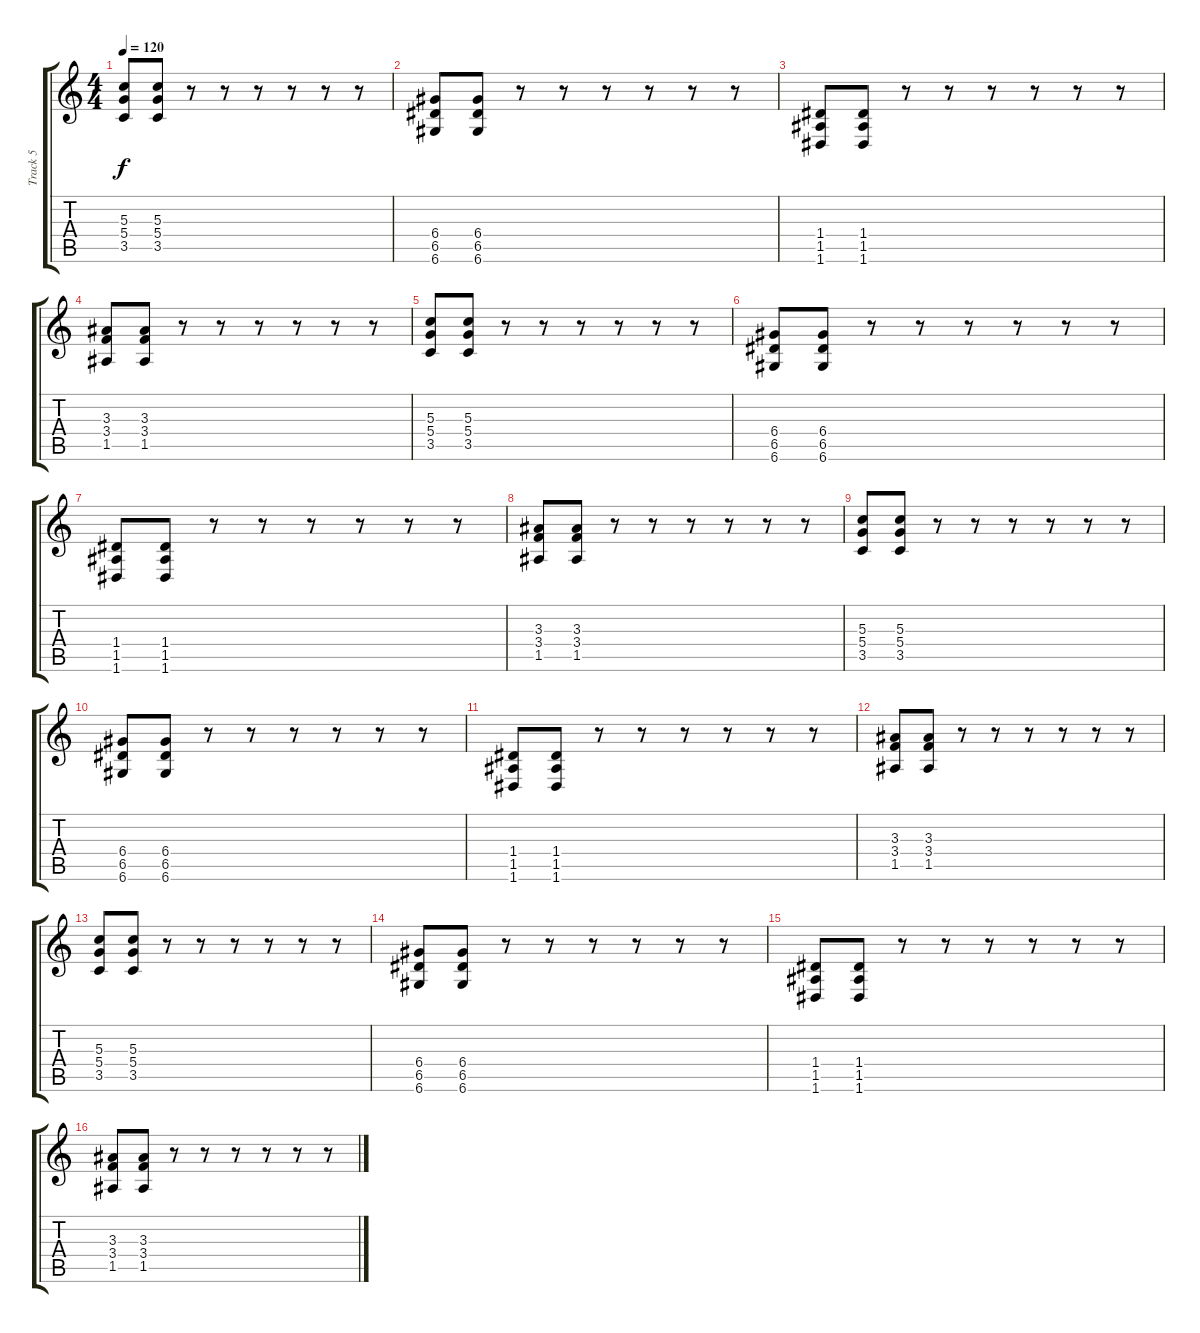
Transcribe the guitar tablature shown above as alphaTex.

\track ("Track 5" "Track 5") {instrument distortionguitar}
\staff {score tabs}
\tuning (E4 B3 G3 D3 A2 D2) {hide}
\ts (4 4)
\tempo 120
\clef g2
\ks c
(5.3 5.4 3.5).8{dy f} (5.3 5.4 3.5).8 r.8 r.8 r.8 r.8 r.8 r.8 |
(6.4 6.5 6.6).8 (6.4 6.5 6.6).8 r.8 r.8 r.8 r.8 r.8 r.8 |
(1.4 1.5 1.6).8 (1.4 1.5 1.6).8 r.8 r.8 r.8 r.8 r.8 r.8 |
(3.3 3.4 1.5).8 (3.3 3.4 1.5).8 r.8 r.8 r.8 r.8 r.8 r.8 |
(5.3 5.4 3.5).8 (5.3 5.4 3.5).8 r.8 r.8 r.8 r.8 r.8 r.8 |
(6.4 6.5 6.6).8 (6.4 6.5 6.6).8 r.8 r.8 r.8 r.8 r.8 r.8 |
(1.4 1.5 1.6).8 (1.4 1.5 1.6).8 r.8 r.8 r.8 r.8 r.8 r.8 |
(3.3 3.4 1.5).8 (3.3 3.4 1.5).8 r.8 r.8 r.8 r.8 r.8 r.8 |
(5.3 5.4 3.5).8 (5.3 5.4 3.5).8 r.8 r.8 r.8 r.8 r.8 r.8 |
(6.4 6.5 6.6).8 (6.4 6.5 6.6).8 r.8 r.8 r.8 r.8 r.8 r.8 |
(1.4 1.5 1.6).8 (1.4 1.5 1.6).8 r.8 r.8 r.8 r.8 r.8 r.8 |
(3.3 3.4 1.5).8 (3.3 3.4 1.5).8 r.8 r.8 r.8 r.8 r.8 r.8 |
(5.3 5.4 3.5).8 (5.3 5.4 3.5).8 r.8 r.8 r.8 r.8 r.8 r.8 |
(6.4 6.5 6.6).8 (6.4 6.5 6.6).8 r.8 r.8 r.8 r.8 r.8 r.8 |
(1.4 1.5 1.6).8 (1.4 1.5 1.6).8 r.8 r.8 r.8 r.8 r.8 r.8 |
(3.3 3.4 1.5).8 (3.3 3.4 1.5).8 r.8 r.8 r.8 r.8 r.8 r.8
